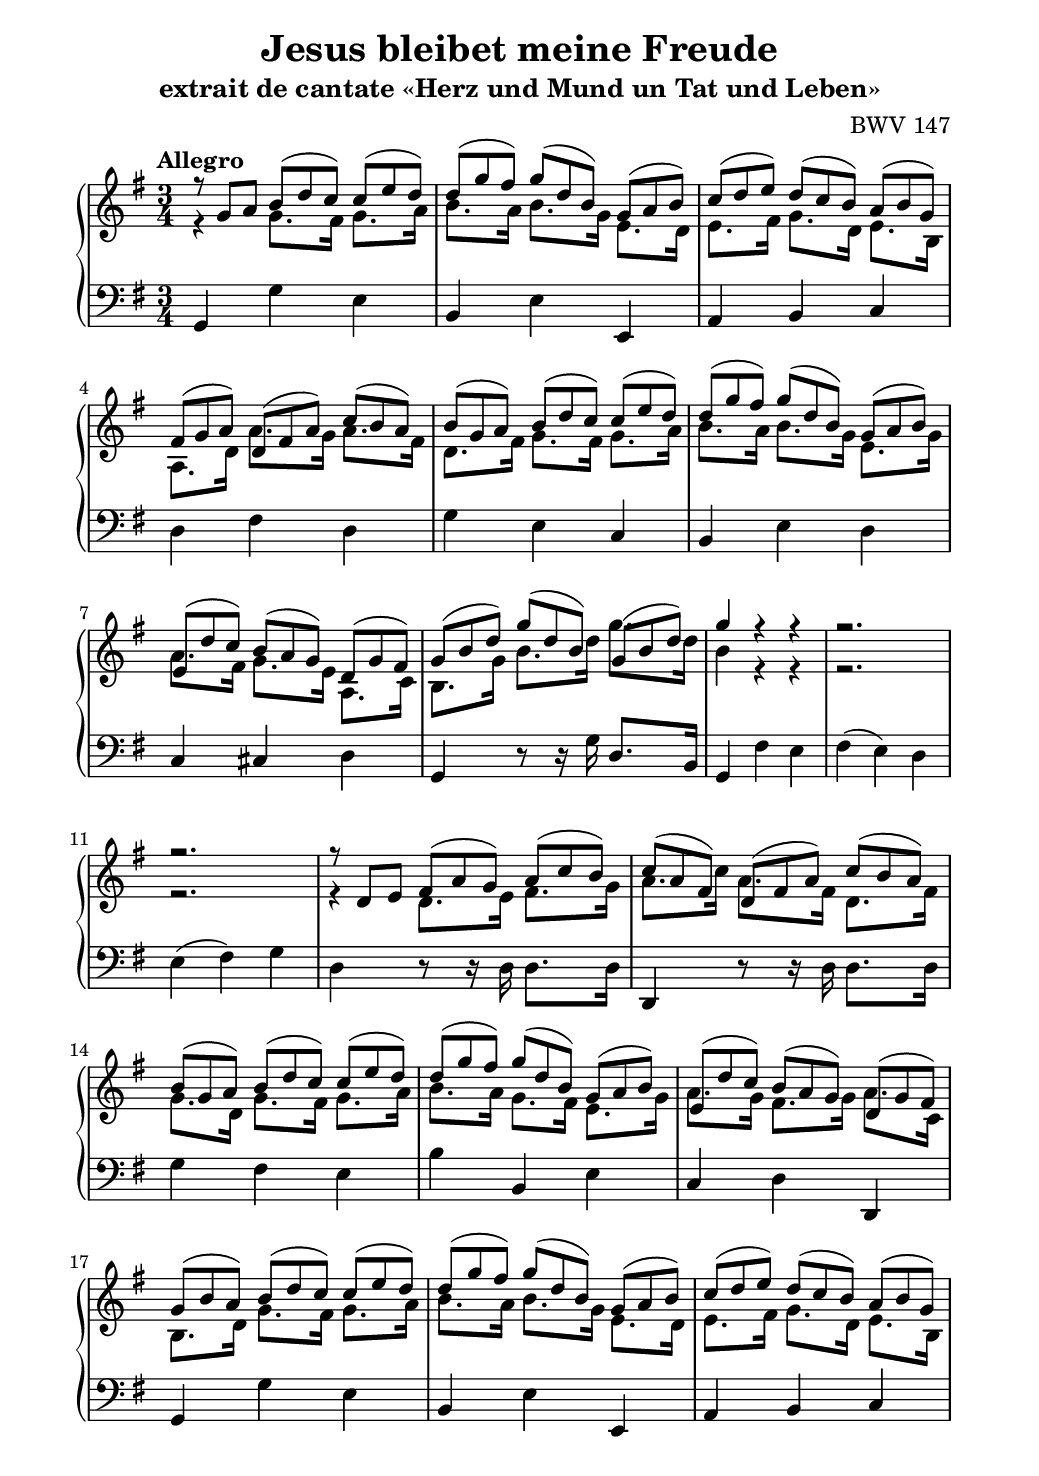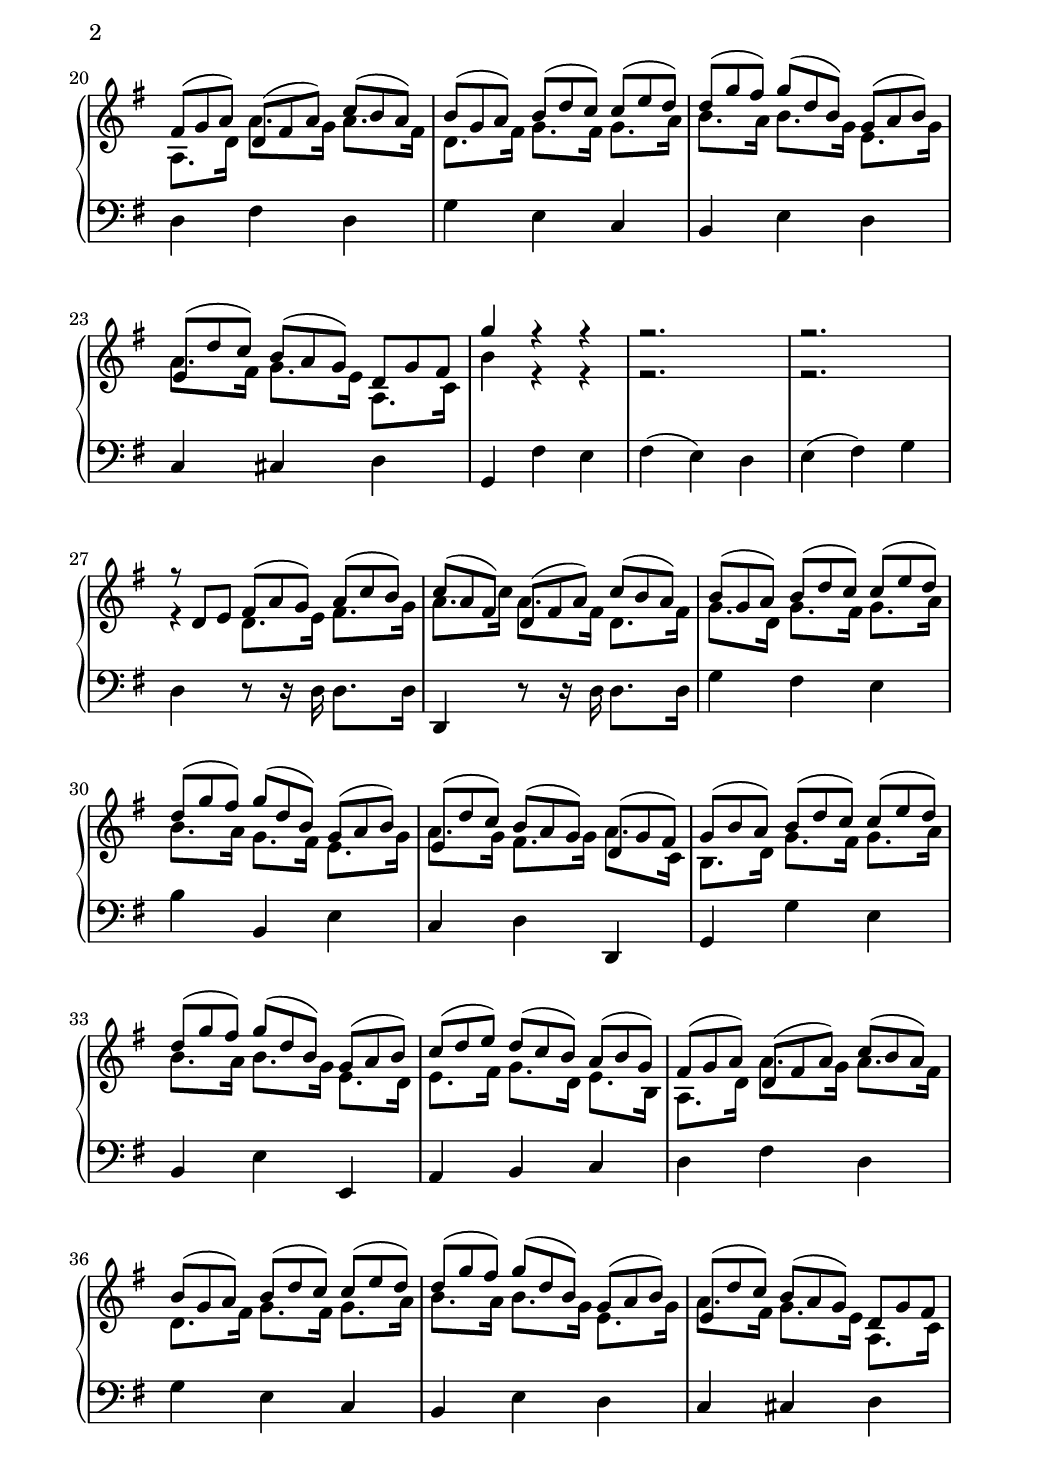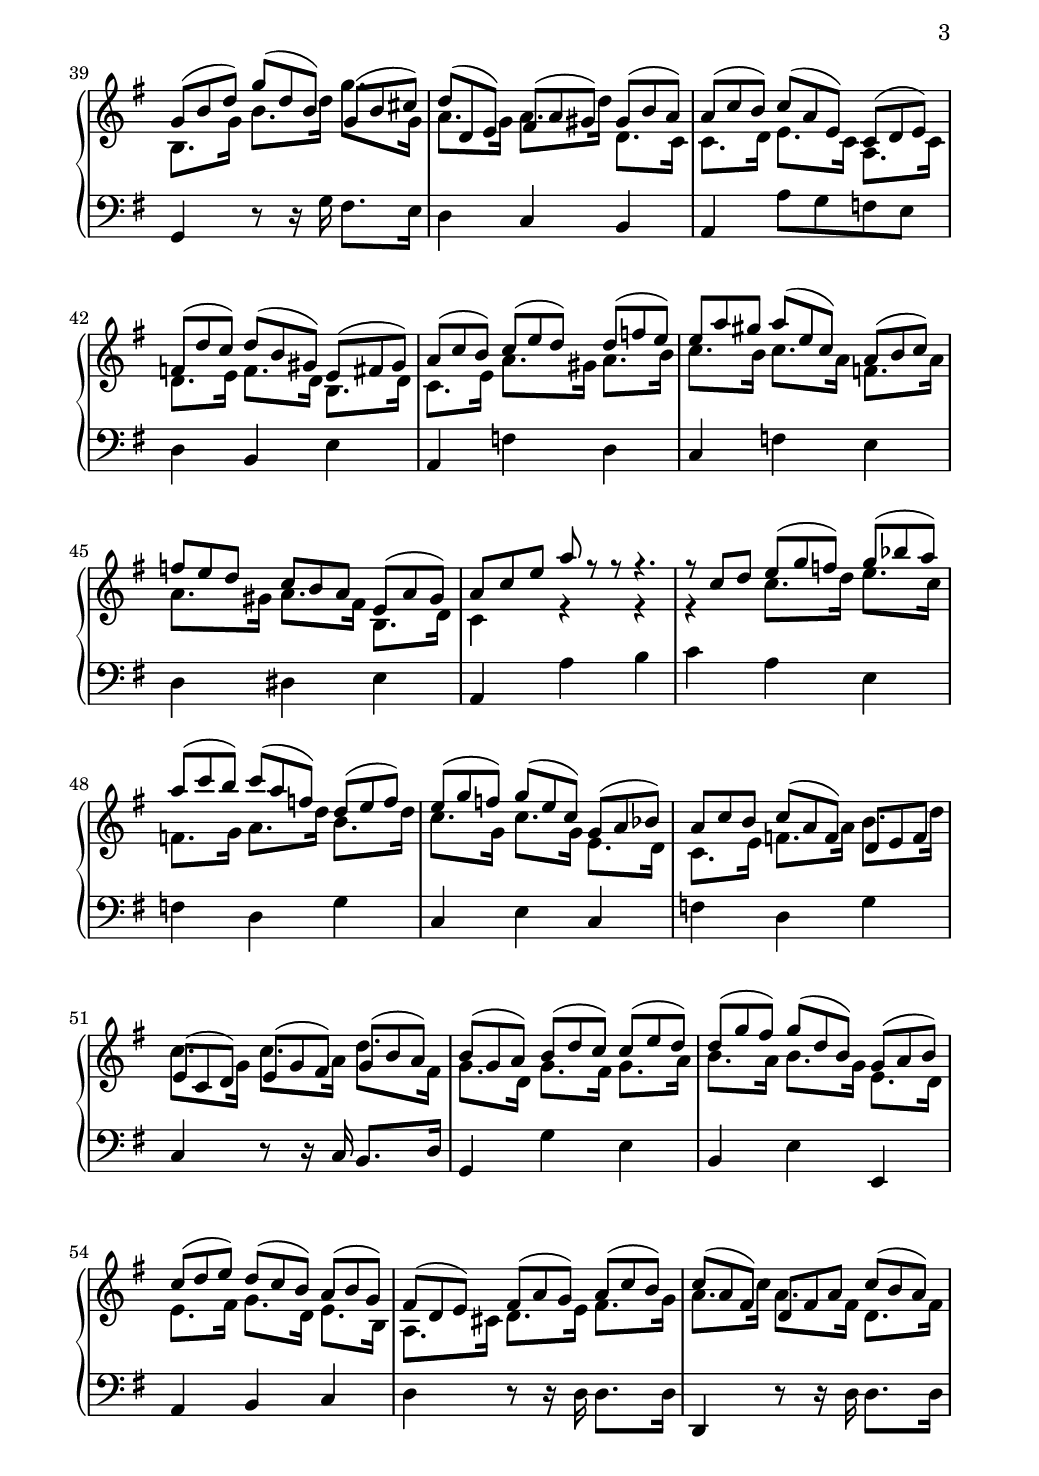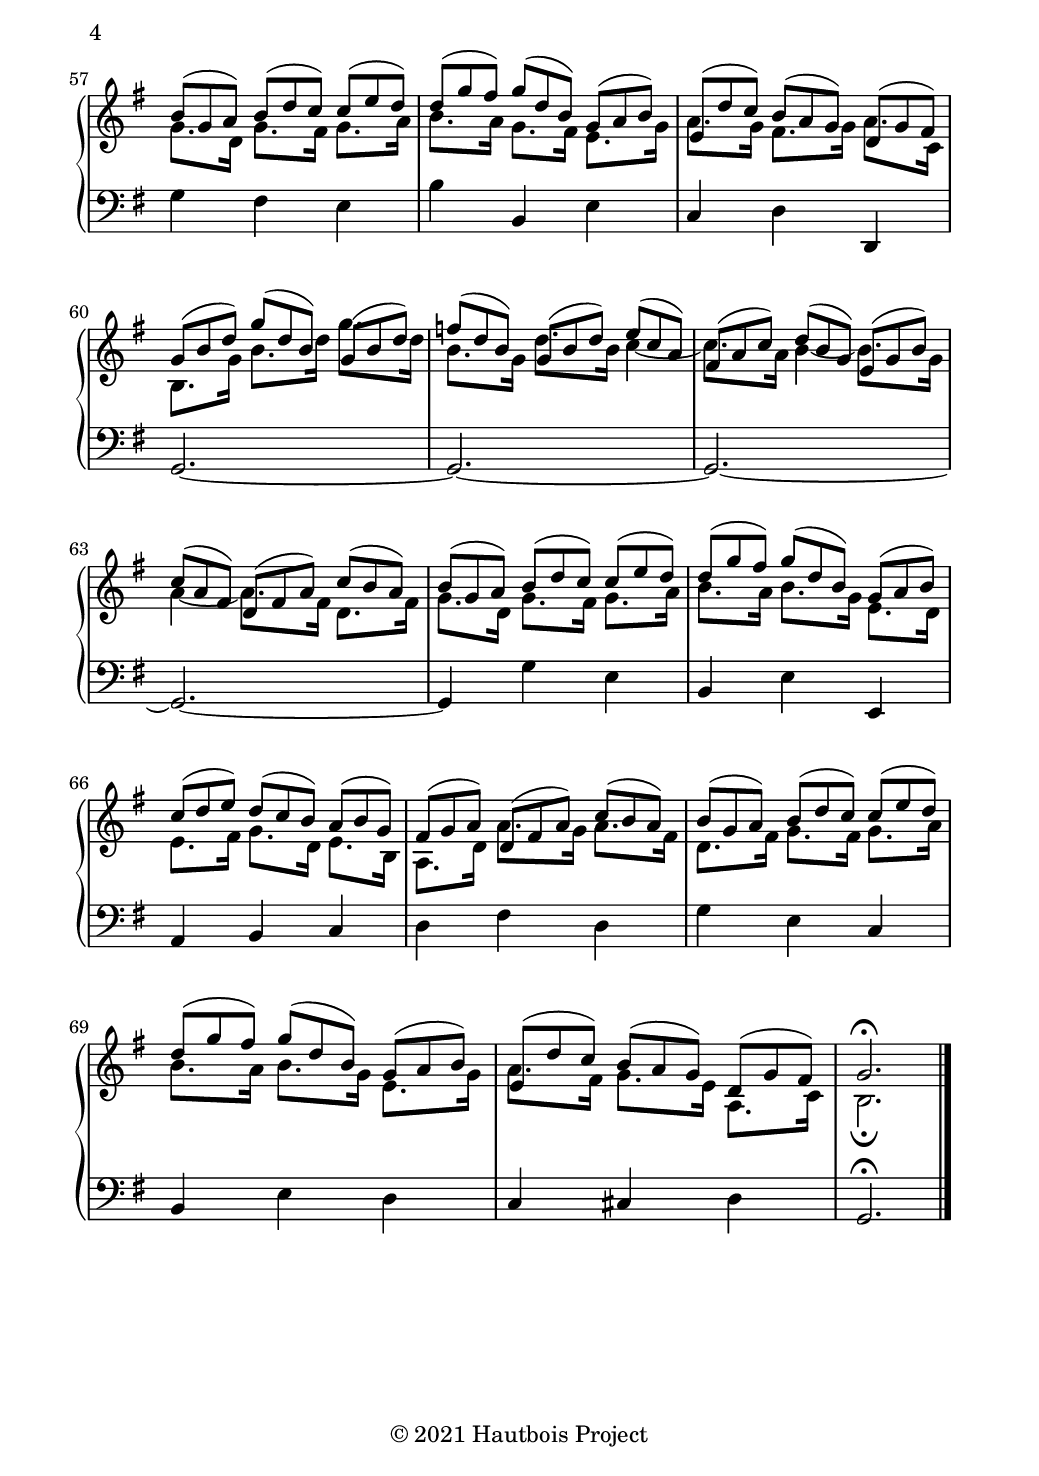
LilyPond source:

\version "2.22.1"
%% Generated by lilypond-book
%% Options: [exampleindent=10.16\mm,indent=0\mm,line-width=14.5\cm,noragged-right,papersize=a5,quote]
%\include "lilypond-book-preamble.ly"
\include "italiano.ly"

%****************************************************************
% Start cut-&-pastable-section

%****************************************************************

\paper {
  % Set paper
  #(set-paper-size "b5")
  indent = 0\mm
  line-width = 15\cm
  ragged-right = ##f
  line-width = #(- line-width (* mm 3.000000) (* mm 1))
}

\layout {
  
}

%*****************************************
%  Set Header
%*****************************************
\header {
  title = "Jesus bleibet meine Freude"
  subtitle = "extrait de cantate «Herz und Mund un Tat und Leben»"
  arranger = "BWV 147"
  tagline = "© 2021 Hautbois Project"
}

%*****************************************
% Start Voice
% Write the voices here
%*****************************************
MyMeter = \time 3/4
MyTempo = \tempo "Allegro"
MyKey = \key sol \major
PieceName = "Chorale"

ViolinI = \relative sol' {
  \omit TupletBracket
  \omit TupletNumber
  % bar 1 - 4
  \times 2/3 {r8 sol la} \times 2/3 {si( re do)} \times 2/3 {do( mi re)}
  \times 2/3 {re( sol fad)} \times 2/3 {sol( re si)} \times 2/3 {sol( la si)}
  \times 2/3 {do( re mi)} \times 2/3 {re( do si)} \times 2/3 {la( si sol)}
  \times 2/3 {fad( sol la)} \times 2/3 { re,( fad la)} \times 2/3 {do( si la)}
  
  % bar 5 - 
  \times 2/3 {si( sol la)} \times 2/3 {si( re do)} \times 2/3 {do( mi re)} 
  \times 2/3 {re( sol fad)} \times 2/3 {sol( re si)} \times 2/3 {sol( la si)}
  \times 2/3 {mi,( re' do)} \times 2/3 {si( la sol)} \times 2/3 {re( sol fad)} 
  \times 2/3 {sol( si re)} \times 2/3 {sol( re si)} \times 2/3 {sol( si re)} 
  
  % bar 9 - 11
  sol4 r4 r4 
  r2.
  r2.
  
  % bar 12 - 15
  \times 2/3 {r8 re, mi} \times 2/3 {fad( la sol)} \times 2/3 {la( do si)}
  \times 2/3 {do( la fad)} \times 2/3 {re( fad la)} \times 2/3 {do( si la)}
  \times 2/3 {si( sol la)} \times 2/3 {si( re do)} \times 2/3 {do( mi re)} 
  \times 2/3 {re( sol fad)} \times 2/3 {sol( re si)} \times 2/3 {sol( la si)} 
  
  % bar 16 - 19
  \times 2/3 {mi,( re' do)} \times 2/3 {si( la sol)} \times 2/3 {re( sol fad)} 
  \times 2/3 {sol( si la)} \times 2/3 {si( re do)} \times 2/3 {do( mi re)} 
  \times 2/3 {re( sol fad)} \times 2/3 {sol( re si)} \times 2/3 {sol( la si)} 
  \times 2/3 {do( re mi)} \times 2/3 {re( do si)} \times 2/3 {la( si sol)} 
  
  % bar 20 - 23
  \times 2/3 {fad( sol la)} \times 2/3 {re,( fad la)} \times 2/3 {do( si la)} 
  \times 2/3 {si( sol la)} \times 2/3 {si( re do)} \times 2/3 {do( mi re)} 
  \times 2/3 {re( sol fad)} \times 2/3 {sol( re si)} \times 2/3 {sol( la si)} 
  \times 2/3 {mi,( re' do)} \times 2/3 {si( la sol)} \times 2/3 {re sol fad} 
  
  % bar 24 - 26
  sol'4 r4 r4 
  r2. 
  r2.
  
  % bar 24 - 27
  \times 2/3 {r8 re, mi} \times 2/3 {fad( la sol)} \times 2/3 {la( do si)} 
  \times 2/3 {do( la fad)} \times 2/3 {re( fad la)} \times 2/3 {do( si la)} 
  \times 2/3 {si( sol la)} \times 2/3 {si( re do)} \times 2/3 {do( mi re)} 
  \times 2/3 {re( sol fad)} \times 2/3 {sol( re si)} \times 2/3 {sol( la si)} 
  
  % bar 2 - 31
  \times 2/3 {mi,( re' do)} \times 2/3 {si( la sol)} \times 2/3 {re( sol fad)} 
  \times 2/3 {sol( si la)} \times 2/3 {si( re do)} \times 2/3 {do( mi re)} 
  \times 2/3 {re( sol fad)} \times 2/3 {sol( re si)} \times 2/3 {sol( la si)} 
  \times 2/3 {do( re mi)} \times 2/3 {re( do si)} \times 2/3 {la( si sol)} 
  
  % bar 32 - 35
  \times 2/3 {fad( sol la)} \times 2/3 {re,( fad la)} \times 2/3 {do( si la)}
  \times 2/3 {si( sol la)} \times 2/3 {si( re do)} \times 2/3 {do( mi re)} 
  \times 2/3 {re( sol fad)} \times 2/3 {sol( re si)} \times 2/3 {sol( la si)} 
  \times 2/3 {mi,( re' do)} \times 2/3 {si( la sol)} \times 2/3 {re sol fad} 
  
  % bar 36 - 39
  \times 2/3 {sol( si re)} \times 2/3 {sol( re si)} \times 2/3 {sol( si dod)} 
  \times 2/3 {re( re, mi)} \times 2/3 {fad( la sold)} \times 2/3 {sold( si la)} 
  \times 2/3 {la( do si)} \times 2/3 {do( la mi)} \times 2/3 {do( re mi)} 
  \times 2/3 {fa( re' do)} \times 2/3 {re( si sold)} \times 2/3 {mi( fad sold)} 
  
  % bar 40 - 43
  \times 2/3 {la( do si)} \times 2/3 {do( mi re)} \times 2/3 {re( fa mi)} 
  \times 2/3 {mi la sold} \times 2/3 {la( mi do)} \times 2/3 {la( si do)} 
  \times 2/3 {fa mi re} \times 2/3 {do si la} \times 2/3 {mi( la sold)} 
  \times 2/3 {la do mi} \times 2/3 {la r r} \times 2/3 { r4.} 
  
  % bar 44 - 47
  \times 2/3 {r8 do, re} \times 2/3 {mi( sol fa)} \times 2/3 {sol( sib la)} 
  \times 2/3 {la( do si)} \times 2/3 {do( la fa)} \times 2/3 {re( mi fa)} 
  \times 2/3 {mi( sol fa)} \times 2/3 {sol( mi do)} \times 2/3 {sol( la sib)} 
  \times 2/3 {la do si} \times 2/3 {do( la fa)} \times 2/3 {re mi fa} 
  
  % bar 4 - 31
  \times 2/3 {mi( do re)} \times 2/3 {mi( sol fad)} \times 2/3 {sol( si la)} 
  \times 2/3 {si( sol la)} \times 2/3 {si( re do)} \times 2/3 {do( mi re)} 
  \times 2/3 {re( sol fad)} \times 2/3 {sol( re si)} \times 2/3 {sol( la si)} 
  \times 2/3 {do( re mi)} \times 2/3 {re( do si)} \times 2/3 {la( si sol)} 
  
  % bar 32 - 35
  \times 2/3 {fad( re mi)} \times 2/3 {fad( la sol)} \times 2/3 {la( do si)} 
  \times 2/3 {do( la fad)} \times 2/3 {re fad la} \times 2/3 {do( si la)} 
  \times 2/3 {si( sol la)} \times 2/3 {si( re do)} \times 2/3 {do( mi re)} 
  \times 2/3 {re( sol fad)} \times 2/3 {sol( re si)} \times 2/3 {sol( la si)} 
  
  % bar 36 - 39
  \times 2/3 {mi,( re' do)} \times 2/3 {si( la sol)} \times 2/3 {re( sol fad)} 
  \times 2/3 {sol( si re)} \times 2/3 {sol( re si)} \times 2/3 {sol( si re)} 
  \times 2/3 {fa( re si)} \times 2/3 {sol( si re)} \times 2/3 {mi( do la)} 
  \times 2/3 {fad( la do)} \times 2/3 {re( si sol)} \times 2/3 {mi( sol si)} 
  
  % bar 40 - 43 
  \times 2/3 {do( la fad)} \times 2/3 {re( fad la)} \times 2/3 {do( si la)} 
  \times 2/3 {si( sol la)} \times 2/3 {si( re do)} \times 2/3 {do( mi re)} 
  \times 2/3 {re( sol fad)} \times 2/3 {sol( re si)} \times 2/3 {sol( la si)} 
  \times 2/3 {do( re mi)} \times 2/3 {re( do si)} \times 2/3 {la( si sol)} 
  
  % bar 44 - 4
  \times 2/3 {fad( sol la)} \times 2/3 {re,( fad la)} \times 2/3 {do( si la)} 
  \times 2/3 {si( sol la)} \times 2/3 {si( re do)} \times 2/3 {do( mi re)} 
  \times 2/3 {re( sol fad)} \times 2/3 {sol( re si)} \times 2/3 {sol( la si)} 
  \times 2/3 {mi,( re' do)} \times 2/3 {si( la sol)} \times 2/3 {re( sol fad)} 
  sol2.\fermata 
  
  \bar "|."
}


ViolinII = \relative sol' { 
  % bar  - 
  r4 sol8. fad16 sol8. la16 
  si8. la16 si8. sol16 mi8. re16 
  mi8. fad16 sol8. re16 mi8. si16 
  la8. re16  la'8. sol16 la8. fad16 
  
  % bar  - 
  re8. fad16 sol8. fad16 sol8. la16 
  si8. la16 si8. sol16 mi8. sol16 
  la8. fad16 sol8. mi16 la,8. do16 
  si8. sol'16 si8. re16 sol8. re16 
  
  % bar  - 
  si4 r r 
  r2.
  r2.
  r4 re,8. mi16 fad8. sol16 
  
  % bar  - 
  la8. do16 la8. fad16 re8. fad16 
  sol8. re16 sol8. fad16 sol8. la16 
  si8. la16 sol8. fad16 mi8. sol16 
  la8. sol16 fad8. sol16 la8. do,16 
  
  % bar  - 
  si8. re16 sol8. fad16 sol8. la16 
  si8. la16 si8. sol16 mi8. re16 
  mi8. fad16 sol8. re16 mi8. si16 
  la8. re16 la'8. sol16 la8. fad16 
  
  % bar  - 
  re8. fad16 sol8. fad16 sol8. la16 
  si8. la16 si8. sol16 mi8. sol16 
  la8. fad16 sol8. mi16 la,8. do16 
  si'4 r r
  
  % bar  - 
  r2.
  r2.
  r4 re,8. mi16 fad8. sol16 
  la8. do16 la8. fad16 re8. fad16 
  
  % bar  - 
  sol8. re16 sol8. fad16 sol8. la16 
  si8. la16 sol8. fad16 mi8. sol16 
  la8. sol16 fad8. sol16 la8. do,16 
  si8. re16 sol8. fad16 sol8. la16 
  
  % bar  - 
  si8. la16 si8. sol16 mi8. re16 
  mi8. fad16 sol8. re16 mi8. si16 
  la8. re16 la'8. sol16 la8. fad16 
  re8. fad16 sol8. fad16 sol8. la16 
  
  % bar  - 
  si8. la16 si8. sol16 mi8. sol16 
  la8. fad16 sol8. mi16 la,8. do16 
  si8. sol'16 si8. re16 sol8. sol,16 
  la8. sol16 la8. re16 re,8. do16 
  
  % bar  - 
  do8. re16 mi8. do16 la8. do16 
  re8. mi16 fa8. re16 si8. re16 
  do8. mi16 la8. sold16 la8. si16 
  do8. si16 do8. la16 fa8. la16 
  
  % bar  - 
  la8. sold16 la8. fad16 si,8. re16 
  do4 r4 r4 
  r4 do'8. re16 mi8. do16 
  fa,8. sol16 la8. re16 si8. re16 
  
  % bar  - 
  do8. sol16 do8. sol16 mi8. re16 
  do8. mi16 fa8. la16 si8. re16 
  do8. sol16 do8. la16 re8. fad,16 
  sol8. re16 sol8. fad16 sol8. la16 
  
  % bar  - 
  si8. la16 si8. sol16 mi8. re16 
  mi8. fad16 sol8. re16 mi8. si16 
  la8. dod16 re8. mi16 fad8. sol16 
  la8. do16 la8. fad16 re8. fad16 
  
  % bar  - 
  sol8. re16 sol8. fad16 sol8. la16 
  si8. la16 sol8. fad16 mi8. sol16 
  la8. sol16 fad8. sol16 la8. do,16 
  si8. sol'16 si8. re16 sol8. re16 
  
  % bar  - 
  si8. sol16 re'8. si16 do4~
  do8. la16 si4~ si8. sol16 
  la4~ la8. fad16 re8. fad16 
  sol8. re16 sol8. fad16 sol8. la16 
  
  % bar  - 
  si8. la16 si8. sol16 mi8. re16 
  mi8. fad16 sol8. re16 mi8. si16 
  la8. re16 la'8. sol16 la8. fad16 
  re8. fad16 sol8. fad16 sol8. la16 
  
  % bar  - 
  si8. la16 si8. sol16 mi8. sol16 
  la8. fad16 sol8. mi16 la,8. do16
  si2.\fermata 
  
  %\bar "|." 
}

BassoContinuo = \relative sol, {
  % bar  - 
  sol4 sol' mi
  si mi mi,
  la si do
  re fad re

  % bar  -   
  sol mi do
  si mi re
  do dod re
  sol, r8 r16 sol'16 re8. si16
  
  % bar  - 
  sol4 fad' mi
  fad( mi) re
  mi( fad) sol
  re r8 r16 re16 re8. re16
  
  % bar  - 
  re,4 r8 r16 re'16 re8. re16
  sol4 fad mi
  si' si, mi
  do re re,
  
  % bar  - 
  sol sol' mi
  si mi mi,
  la si do
  re fad re
  
  % bar  - 
  sol mi do
  si mi re
  do dod re
  sol, fad' mi
  
  % bar  - 
  fad( mi) re
  mi( fad) sol
  re r8 r16 re16 re8. re16
  re,4 r8 r16 re'16 re8. re16
  
  % bar  - 
  sol4 fad mi
  si' si, mi
  do re re,
  sol sol' mi
  
  % bar  - 
  si mi mi,
  la si do
  re fad re
  sol mi do
  
  % bar  - 
  si mi re
  do dod re
  sol, r8 r16 sol'16 fad8. mi16
  re4 do4 si4
  
  % bar  - 
  la4 la'8 sol8 fa8 mi8
  re4 si mi
  la, fa' re
  do fa mi

  % bar  - 
  re red mi
  la, la' si
  do la mi
  fa re sol
  
  % bar  - 
  do, mi do
  fa re sol
  do, r8 r16 do16 si8. re16
  sol,4 sol' mi
  
  % bar  - 
  si mi mi,
  la si do
  re r8 r16 re16 re8. re16
  re,4 r8 r16 re'16 re8. re16
  
  % bar  - 
  sol4 fad mi
  si' si, mi
  do re re,
  sol2.~
  
  % bar  - 
  sol2.~
  sol2.~
  sol2.~
  sol4 sol' mi
  
  % bar  - 
  si mi mi,
  la si do
  re fad re
  sol mi do
  
  % bar  - 
  si mi re
  do dod re
  sol,2.\fermata
  %\bar "|."

}


% The score definition
\score {
  \new PianoStaff 
  <<
    \new Staff {
      \clef "treble" 
      \MyTempo
      \MyKey
      \MyMeter
      <<
        \ViolinI
        \\
        \ViolinII
      >>
    }
    \new Staff {
      \clef "bass" 
      \MyTempo
      \MyKey
      \MyMeter
      \BassoContinuo
    }
  >>
}

